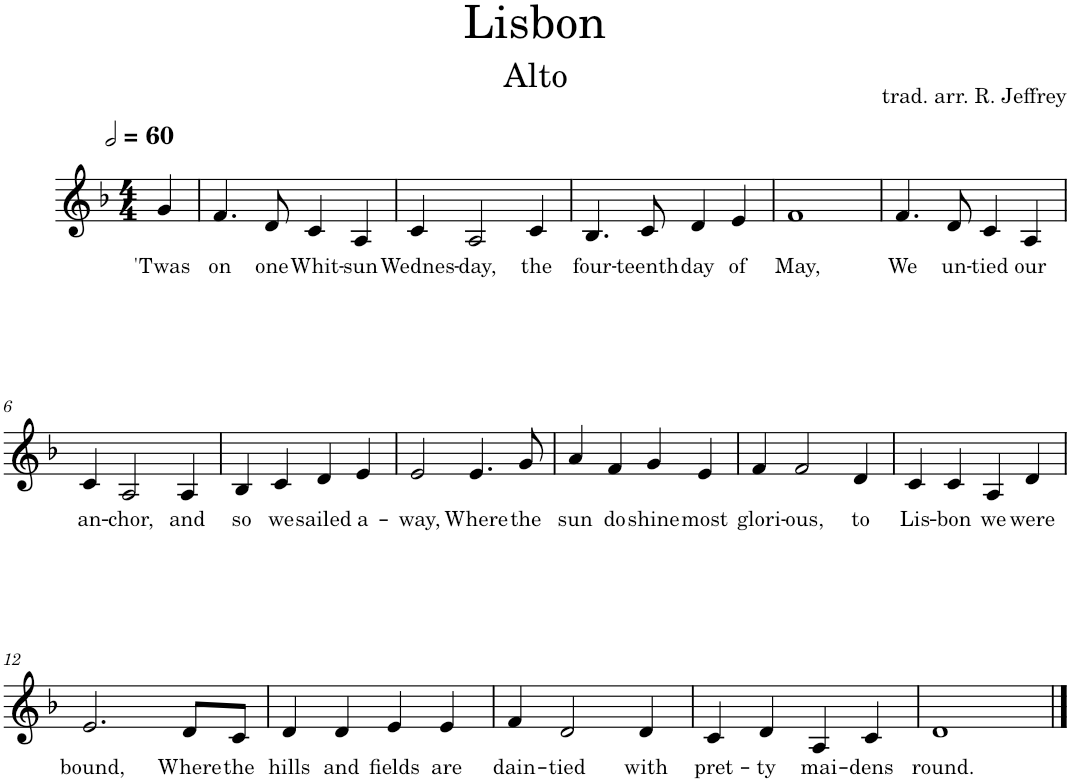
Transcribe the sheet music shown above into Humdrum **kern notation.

**kern	**text
*part1	*part1
*staff1	*staff1
*I"Piano	*
*I'Pno.	*
*clefG2	*
*k[b-]	*
*M4/4	*
*MM120	*
=	=
!	!LO:LY:b
4g/	'Twas
=1	=1
!	!LO:LY:b
4.f/	on
!	!LO:LY:b
8d/	one
!	!LO:LY:b
4c/	Whit-
!	!LO:LY:b
4A/	-sun
=2	=2
!	!LO:LY:b
4c/	Wednes-
!	!LO:LY:b
2A/	-day,
!	!LO:LY:b
4c/	the
=3	=3
!	!LO:LY:b
4.B-/	four-
!	!LO:LY:b
8c/	-teenth
!	!LO:LY:b
4d/	day
!	!LO:LY:b
4e/	of
=4	=4
!	!LO:LY:b
1f	May,
=5	=5
!	!LO:LY:b
4.f/	We
!	!LO:LY:b
8d/	un-
!	!LO:LY:b
4c/	-tied
!	!LO:LY:b
4A/	our
!!LO:LB:g=z
=6	=6
!	!LO:LY:b
4c/	an-
!	!LO:LY:b
2A/	-chor,
!	!LO:LY:b
4A/	and
=7	=7
!	!LO:LY:b
4B-/	so
!	!LO:LY:b
4c/	we
!	!LO:LY:b
4d/	sailed
!	!LO:LY:b
4e/	a-
=8	=8
!	!LO:LY:b
2e/	-way,
!	!LO:LY:b
4.e/	Where
!	!LO:LY:b
8g/	the
=9	=9
!	!LO:LY:b
4a/	sun
!	!LO:LY:b
4f/	do
!	!LO:LY:b
4g/	shine
!	!LO:LY:b
4e/	most
=10	=10
!	!LO:LY:b
4f/	glori-
!	!LO:LY:b
2f/	-ous,
!	!LO:LY:b
4d/	to
=11	=11
!	!LO:LY:b
4c/	Lis-
!	!LO:LY:b
4c/	-bon
!	!LO:LY:b
4A/	we
!	!LO:LY:b
4d/	were
!!LO:LB:g=z
=12	=12
!	!LO:LY:b
2.e/	bound,
!	!LO:LY:b
8d/L	Where
!	!LO:LY:b
8c/J	the
=13	=13
!	!LO:LY:b
4d/	hills
!	!LO:LY:b
4d/	and
!	!LO:LY:b
4e/	fields
!	!LO:LY:b
4e/	are
=14	=14
!	!LO:LY:b
4f/	dain-
!	!LO:LY:b
2d/	-tied
!	!LO:LY:b
4d/	with
=15	=15
!	!LO:LY:b
4c/	pret-
!	!LO:LY:b
4d/	-ty
!	!LO:LY:b
4A/	mai-
!	!LO:LY:b
4c/	-dens
=16	=16
!	!LO:LY:b
1d	round.
==	==
*-	*-
